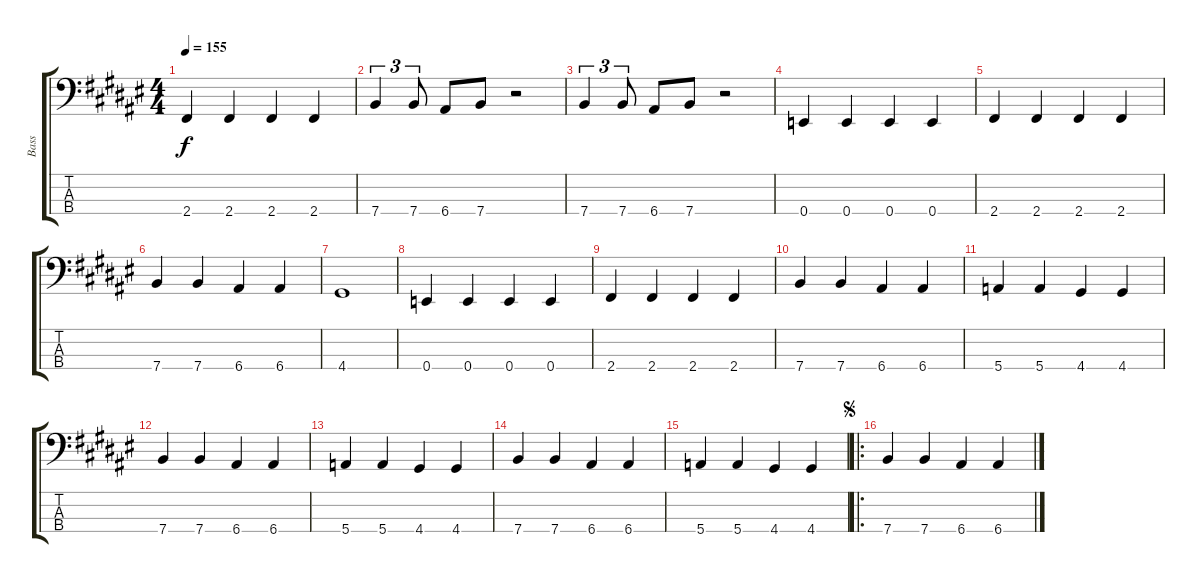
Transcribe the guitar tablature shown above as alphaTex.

\track ("Bass" "Bass") {instrument electricbassfinger}
\staff {score tabs}
\tuning (G2 D2 A1 E1) {hide}
\ts (4 4)
\tempo 155
\clef f4
\ks d#minor
2.4.4{dy f} 2.4.4 2.4.4 2.4.4 |
7.4.4{tu (3 2)} 7.4.8{tu (3 2)} 6.4.8 7.4.8 r.2 |
7.4.4{tu (3 2)} 7.4.8{tu (3 2)} 6.4.8 7.4.8 r.2 |
\ks f#
0.4.4 0.4.4 0.4.4 0.4.4 |
\ks d#minor
2.4.4 2.4.4 2.4.4 2.4.4 |
7.4.4 7.4.4 6.4.4 6.4.4 |
4.4.1 |
\ks f#
0.4.4 0.4.4 0.4.4 0.4.4 |
\ks d#minor
2.4.4 2.4.4 2.4.4 2.4.4 |
7.4.4 7.4.4 6.4.4 6.4.4 |
5.4.4 5.4.4 4.4.4 4.4.4 |
\ks f#
7.4.4 7.4.4 6.4.4 6.4.4 |
\ks d#minor
5.4.4 5.4.4 4.4.4 4.4.4 |
7.4.4 7.4.4 6.4.4 6.4.4 |
5.4.4 5.4.4 4.4.4 4.4.4 |
\ro
\jump segno
\ks f#
7.4.4 7.4.4 6.4.4 6.4.4
